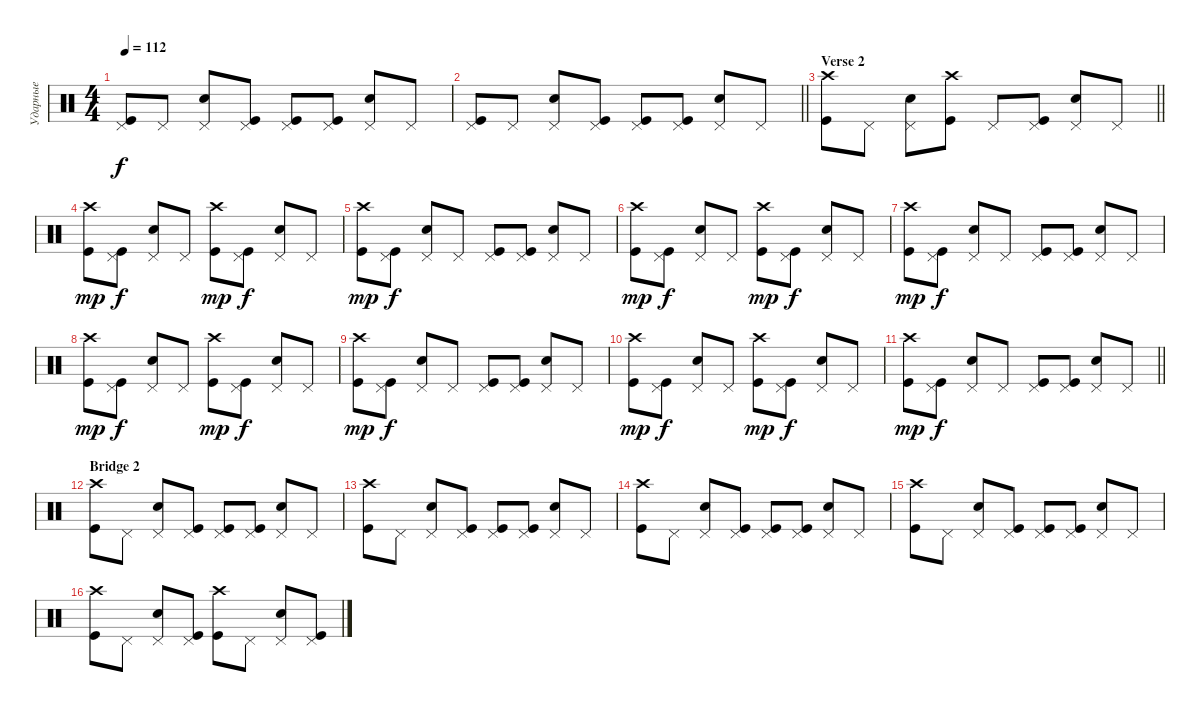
\track ("Ударные" "Ударные") {instrument percussion}
\staff {score}
\articulation defaults
\ts (4 4)
\tempo 112
\clef neutral
\ks c
("Pedal Hi-Hat (hit)" "Kick (hit)").8{dy f} "Pedal Hi-Hat (hit)".8 ("Pedal Hi-Hat (hit)" "Electric Snare (hit)").8 ("Pedal Hi-Hat (hit)" "Kick (hit)").8 ("Pedal Hi-Hat (hit)" "Kick (hit)").8 ("Pedal Hi-Hat (hit)" "Kick (hit)").8 ("Pedal Hi-Hat (hit)" "Electric Snare (hit)").8 "Pedal Hi-Hat (hit)".8 |
\barLineRight lightlight
("Pedal Hi-Hat (hit)" "Kick (hit)").8 "Pedal Hi-Hat (hit)".8 ("Pedal Hi-Hat (hit)" "Electric Snare (hit)").8 ("Pedal Hi-Hat (hit)" "Kick (hit)").8 ("Pedal Hi-Hat (hit)" "Kick (hit)").8 ("Pedal Hi-Hat (hit)" "Kick (hit)").8 ("Pedal Hi-Hat (hit)" "Electric Snare (hit)").8 "Pedal Hi-Hat (hit)".8 |
\section ("" "Verse 2")
\barLineRight lightlight
("Crash high (hit)" "Kick (hit)").8 "Pedal Hi-Hat (hit)".8 ("Pedal Hi-Hat (hit)" "Electric Snare (hit)").8 ("Crash high (hit)" "Kick (hit)").8 "Pedal Hi-Hat (hit)".8 ("Pedal Hi-Hat (hit)" "Kick (hit)").8 ("Pedal Hi-Hat (hit)" "Electric Snare (hit)").8 "Pedal Hi-Hat (hit)".8 |
("Crash high (hit)" "Kick (hit)").8{dy mp} ("Pedal Hi-Hat (hit)" "Kick (hit)").8{dy f} ("Pedal Hi-Hat (hit)" "Electric Snare (hit)").8 "Pedal Hi-Hat (hit)".8 ("Crash high (hit)" "Kick (hit)").8{dy mp} ("Pedal Hi-Hat (hit)" "Kick (hit)").8{dy f} ("Pedal Hi-Hat (hit)" "Electric Snare (hit)").8 "Pedal Hi-Hat (hit)".8 |
("Crash high (hit)" "Kick (hit)").8{dy mp} ("Pedal Hi-Hat (hit)" "Kick (hit)").8{dy f} ("Pedal Hi-Hat (hit)" "Electric Snare (hit)").8 "Pedal Hi-Hat (hit)".8 ("Pedal Hi-Hat (hit)" "Kick (hit)").8 ("Pedal Hi-Hat (hit)" "Kick (hit)").8 ("Pedal Hi-Hat (hit)" "Electric Snare (hit)").8 "Pedal Hi-Hat (hit)".8 |
("Crash high (hit)" "Kick (hit)").8{dy mp} ("Pedal Hi-Hat (hit)" "Kick (hit)").8{dy f} ("Pedal Hi-Hat (hit)" "Electric Snare (hit)").8 "Pedal Hi-Hat (hit)".8 ("Crash high (hit)" "Kick (hit)").8{dy mp} ("Pedal Hi-Hat (hit)" "Kick (hit)").8{dy f} ("Pedal Hi-Hat (hit)" "Electric Snare (hit)").8 "Pedal Hi-Hat (hit)".8 |
("Crash high (hit)" "Kick (hit)").8{dy mp} ("Pedal Hi-Hat (hit)" "Kick (hit)").8{dy f} ("Pedal Hi-Hat (hit)" "Electric Snare (hit)").8 "Pedal Hi-Hat (hit)".8 ("Pedal Hi-Hat (hit)" "Kick (hit)").8 ("Pedal Hi-Hat (hit)" "Kick (hit)").8 ("Pedal Hi-Hat (hit)" "Electric Snare (hit)").8 "Pedal Hi-Hat (hit)".8 |
("Crash high (hit)" "Kick (hit)").8{dy mp} ("Pedal Hi-Hat (hit)" "Kick (hit)").8{dy f} ("Pedal Hi-Hat (hit)" "Electric Snare (hit)").8 "Pedal Hi-Hat (hit)".8 ("Crash high (hit)" "Kick (hit)").8{dy mp} ("Pedal Hi-Hat (hit)" "Kick (hit)").8{dy f} ("Pedal Hi-Hat (hit)" "Electric Snare (hit)").8 "Pedal Hi-Hat (hit)".8 |
("Crash high (hit)" "Kick (hit)").8{dy mp} ("Pedal Hi-Hat (hit)" "Kick (hit)").8{dy f} ("Pedal Hi-Hat (hit)" "Electric Snare (hit)").8 "Pedal Hi-Hat (hit)".8 ("Pedal Hi-Hat (hit)" "Kick (hit)").8 ("Pedal Hi-Hat (hit)" "Kick (hit)").8 ("Pedal Hi-Hat (hit)" "Electric Snare (hit)").8 "Pedal Hi-Hat (hit)".8 |
("Crash high (hit)" "Kick (hit)").8{dy mp} ("Pedal Hi-Hat (hit)" "Kick (hit)").8{dy f} ("Pedal Hi-Hat (hit)" "Electric Snare (hit)").8 "Pedal Hi-Hat (hit)".8 ("Crash high (hit)" "Kick (hit)").8{dy mp} ("Pedal Hi-Hat (hit)" "Kick (hit)").8{dy f} ("Pedal Hi-Hat (hit)" "Electric Snare (hit)").8 "Pedal Hi-Hat (hit)".8 |
\barLineRight lightlight
("Crash high (hit)" "Kick (hit)").8{dy mp} ("Pedal Hi-Hat (hit)" "Kick (hit)").8{dy f} ("Pedal Hi-Hat (hit)" "Electric Snare (hit)").8 "Pedal Hi-Hat (hit)".8 ("Pedal Hi-Hat (hit)" "Kick (hit)").8 ("Pedal Hi-Hat (hit)" "Kick (hit)").8 ("Pedal Hi-Hat (hit)" "Electric Snare (hit)").8 "Pedal Hi-Hat (hit)".8 |
\section ("" "Bridge 2")
("Crash high (hit)" "Kick (hit)").8 "Pedal Hi-Hat (hit)".8 ("Pedal Hi-Hat (hit)" "Electric Snare (hit)").8 ("Pedal Hi-Hat (hit)" "Kick (hit)").8 ("Pedal Hi-Hat (hit)" "Kick (hit)").8 ("Pedal Hi-Hat (hit)" "Kick (hit)").8 ("Pedal Hi-Hat (hit)" "Electric Snare (hit)").8 "Pedal Hi-Hat (hit)".8 |
("Crash high (hit)" "Kick (hit)").8 "Pedal Hi-Hat (hit)".8 ("Pedal Hi-Hat (hit)" "Electric Snare (hit)").8 ("Pedal Hi-Hat (hit)" "Kick (hit)").8 ("Pedal Hi-Hat (hit)" "Kick (hit)").8 ("Pedal Hi-Hat (hit)" "Kick (hit)").8 ("Pedal Hi-Hat (hit)" "Electric Snare (hit)").8 "Pedal Hi-Hat (hit)".8 |
("Crash high (hit)" "Kick (hit)").8 "Pedal Hi-Hat (hit)".8 ("Pedal Hi-Hat (hit)" "Electric Snare (hit)").8 ("Pedal Hi-Hat (hit)" "Kick (hit)").8 ("Pedal Hi-Hat (hit)" "Kick (hit)").8 ("Pedal Hi-Hat (hit)" "Kick (hit)").8 ("Pedal Hi-Hat (hit)" "Electric Snare (hit)").8 "Pedal Hi-Hat (hit)".8 |
("Crash high (hit)" "Kick (hit)").8 "Pedal Hi-Hat (hit)".8 ("Pedal Hi-Hat (hit)" "Electric Snare (hit)").8 ("Pedal Hi-Hat (hit)" "Kick (hit)").8 ("Pedal Hi-Hat (hit)" "Kick (hit)").8 ("Pedal Hi-Hat (hit)" "Kick (hit)").8 ("Pedal Hi-Hat (hit)" "Electric Snare (hit)").8 "Pedal Hi-Hat (hit)".8 |
("Crash high (hit)" "Kick (hit)").8 "Pedal Hi-Hat (hit)".8 ("Pedal Hi-Hat (hit)" "Electric Snare (hit)").8 ("Pedal Hi-Hat (hit)" "Kick (hit)").8 ("Crash high (hit)" "Kick (hit)").8 "Pedal Hi-Hat (hit)".8 ("Pedal Hi-Hat (hit)" "Electric Snare (hit)").8 ("Pedal Hi-Hat (hit)" "Kick (hit)").8
